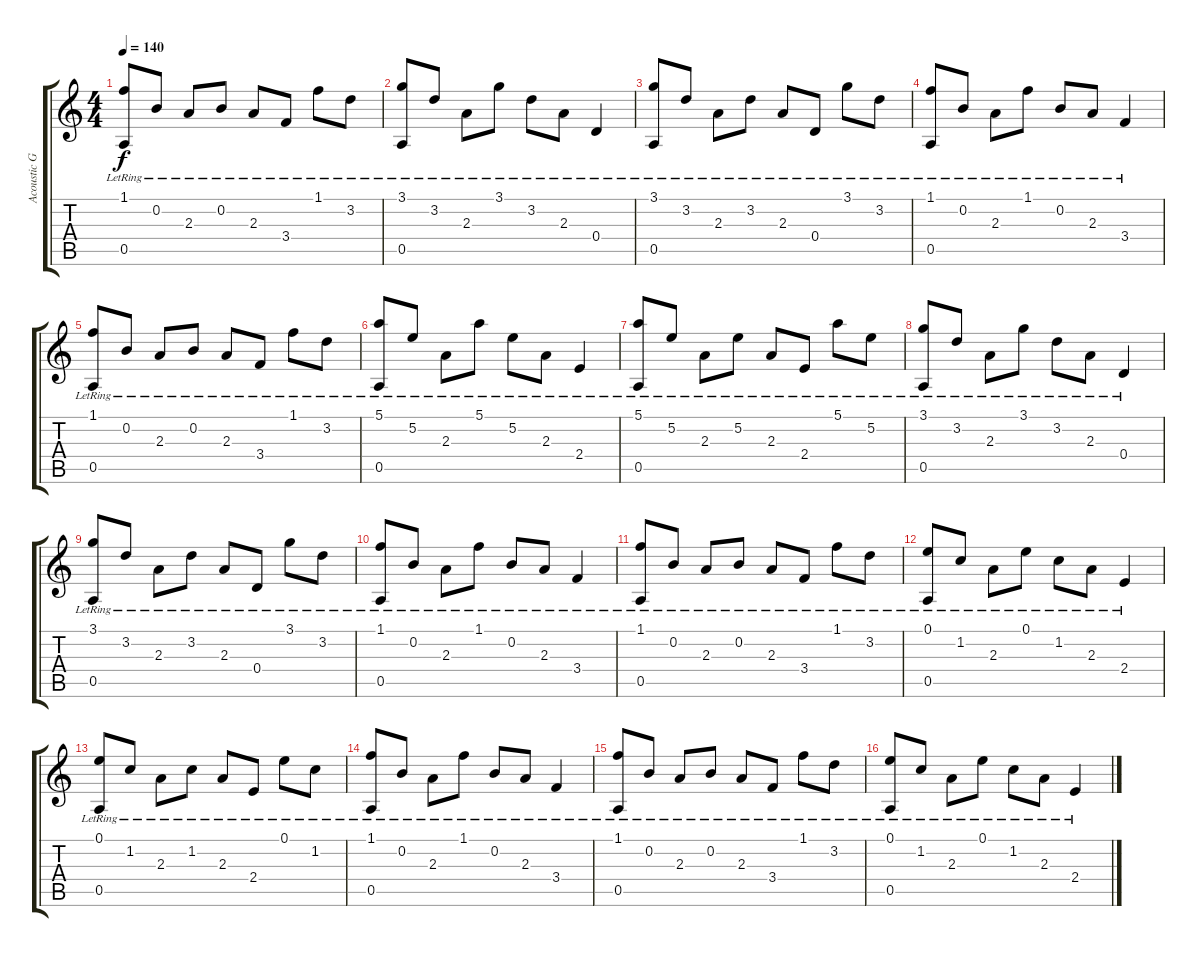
\track ("Acoustic Guitar" "Acoustic G") {instrument acousticguitarsteel}
\staff {score tabs}
\tuning (E4 B3 G3 D3 A2 E2) {hide}
\ts (4 4)
\tempo 140
\clef g2
\ks c
(1.1{lr} 0.5{lr}).8{dy f} 0.2{lr}.8 2.3{lr}.8 0.2{lr}.8 2.3{lr}.8 3.4{lr}.8 1.1{lr}.8 3.2{lr}.8 |
(3.1{lr} 0.5{lr}).8 3.2{lr}.8 2.3{lr}.8 3.1{lr}.8 3.2{lr}.8 2.3{lr}.8 0.4{lr}.4 |
(3.1{lr} 0.5{lr}).8 3.2{lr}.8 2.3{lr}.8 3.2{lr}.8 2.3{lr}.8 0.4{lr}.8 3.1{lr}.8 3.2{lr}.8 |
(1.1{lr} 0.5{lr}).8 0.2{lr}.8 2.3{lr}.8 1.1{lr}.8 0.2{lr}.8 2.3{lr}.8 3.4{lr}.4 |
(1.1{lr} 0.5{lr}).8 0.2{lr}.8 2.3{lr}.8 0.2{lr}.8 2.3{lr}.8 3.4{lr}.8 1.1{lr}.8 3.2{lr}.8 |
(5.1{lr} 0.5{lr}).8 5.2{lr}.8 2.3{lr}.8 5.1{lr}.8 5.2{lr}.8 2.3{lr}.8 2.4{lr}.4 |
(5.1{lr} 0.5{lr}).8 5.2{lr}.8 2.3{lr}.8 5.2{lr}.8 2.3{lr}.8 2.4{lr}.8 5.1{lr}.8 5.2{lr}.8 |
(3.1{lr} 0.5{lr}).8 3.2{lr}.8 2.3{lr}.8 3.1{lr}.8 3.2{lr}.8 2.3{lr}.8 0.4{lr}.4 |
(3.1{lr} 0.5{lr}).8 3.2{lr}.8 2.3{lr}.8 3.2{lr}.8 2.3{lr}.8 0.4{lr}.8 3.1{lr}.8 3.2{lr}.8 |
(1.1{lr} 0.5{lr}).8 0.2{lr}.8 2.3{lr}.8 1.1{lr}.8 0.2{lr}.8 2.3{lr}.8 3.4{lr}.4 |
(1.1{lr} 0.5{lr}).8 0.2{lr}.8 2.3{lr}.8 0.2{lr}.8 2.3{lr}.8 3.4{lr}.8 1.1{lr}.8 3.2{lr}.8 |
(0.1{lr} 0.5{lr}).8{volume 10} 1.2{lr}.8 2.3{lr}.8 0.1{lr}.8 1.2{lr}.8 2.3{lr}.8 2.4{lr}.4 |
(0.1{lr} 0.5{lr}).8 1.2{lr}.8 2.3{lr}.8 1.2{lr}.8 2.3{lr}.8 2.4{lr}.8 0.1{lr}.8 1.2{lr}.8 |
(1.1{lr} 0.5{lr}).8 0.2{lr}.8 2.3{lr}.8 1.1{lr}.8 0.2{lr}.8 2.3{lr}.8 3.4{lr}.4 |
(1.1{lr} 0.5{lr}).8 0.2{lr}.8 2.3{lr}.8 0.2{lr}.8 2.3{lr}.8 3.4{lr}.8 1.1{lr}.8 3.2{lr}.8 |
(0.1{lr} 0.5{lr}).8 1.2{lr}.8 2.3{lr}.8 0.1{lr}.8 1.2{lr}.8 2.3{lr}.8 2.4{lr}.4
